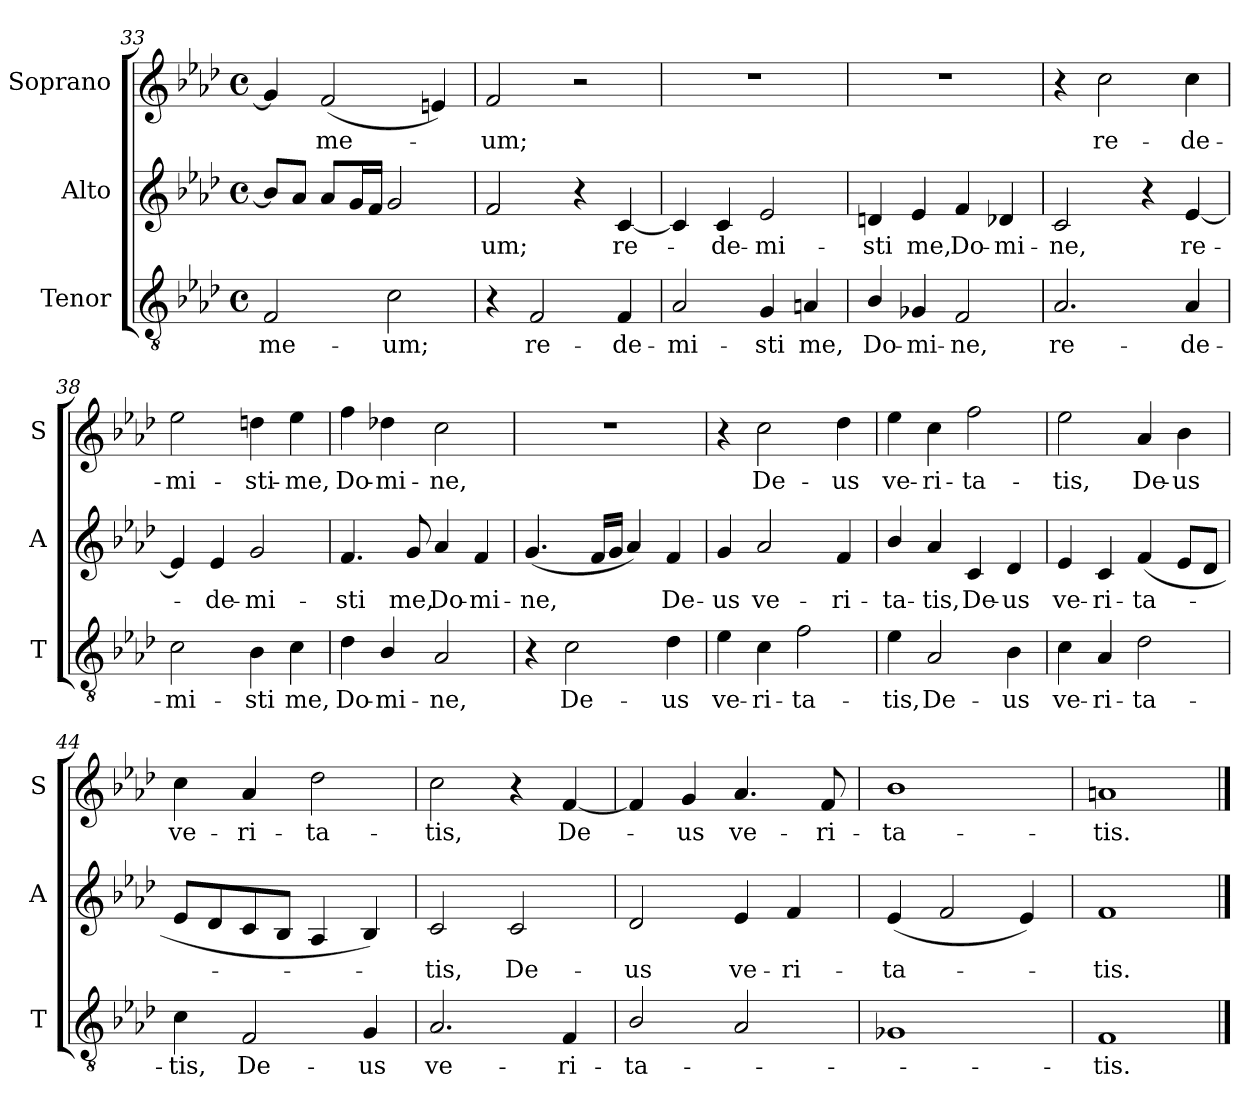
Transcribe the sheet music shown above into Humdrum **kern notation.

**kern	**text	**kern	**text	**kern	**text
*part3	*part3	*part2	*part2	*part1	*part1
*staff3	*staff3	*staff2	*staff2	*staff1	*staff1
*I"Tenor	*	*I"Alto	*	*I"Soprano	*
*I'T	*	*I'A	*	*I'S	*
*clefGv2	*	*clefG2	*	*clefG2	*
*k[b-e-a-d-]	*	*k[b-e-a-d-]	*	*k[b-e-a-d-]	*
*A-:	*	*A-:	*	*A-:	*
*M4/4	*	*M4/4	*	*M4/4	*
*met(c)	*	*met(c)	*	*met(c)	*
=33	=33	=33	=33	=33	=33
!	!LO:LY:b	!	!	!	!
2F/	me-	8b-/L]	.	4g/]	.
.	.	8a-/J	.	.	.
!	!	!	!	!	!LO:LY:b
.	.	8a-/L	.	(<2f/	me-
.	.	16g/L	.	.	.
.	.	16f/JJ	.	.	.
!	!LO:LY:b	!	!	!	!
2c\	-um;	2g/	.	.	.
.	.	.	.	4en/)	.
=34	=34	=34	=34	=34	=34
!	!	!	!LO:LY:b	!	!LO:LY:b
4r	.	2f/	um;	2f/	um;
!	!LO:LY:b	!	!	!	!
2F/	re-	.	.	.	.
.	.	4r	.	2r	.
!	!LO:LY:b	!	!LO:LY:b	!	!
4F/	-de-	[4c/	re-	.	.
=35	=35	=35	=35	=35	=35
!	!LO:LY:b	!	!	!	!
2A-/	-mi-	4c/]	.	1r	.
!	!	!	!LO:LY:b	!	!
.	.	4c/	de-	.	.
!	!LO:LY:b	!	!LO:LY:b	!	!
4G/	-sti	2e-/	-mi-	.	.
!	!LO:LY:b	!	!	!	!
4An/	me,	.	.	.	.
=36	=36	=36	=36	=36	=36
!	!LO:LY:b	!	!LO:LY:b	!	!
4B-/	Do-	4dn/	-sti	1r	.
!	!LO:LY:b	!	!LO:LY:b	!	!
4G-X/	-mi-	4e-/	me,	.	.
!	!LO:LY:b	!	!LO:LY:b	!	!
2F/	-ne,	4f/	Do-	.	.
!	!	!	!LO:LY:b	!	!
.	.	4d-X/	-mi-	.	.
!!LO:LB:g=z
=37	=37	=37	=37	=37	=37
!	!LO:LY:b	!	!LO:LY:b	!	!
2.A-/	re-	2c/	-ne,	4r	.
!	!	!	!	!	!LO:LY:b
.	.	.	.	2cc\	re-
.	.	4r	.	.	.
!	!LO:LY:b	!	!LO:LY:b	!	!LO:LY:b
4A-/	-de-	[4e-/	re-	4cc\	-de-
=38	=38	=38	=38	=38	=38
!	!LO:LY:b	!	!	!	!LO:LY:b
2c\	-mi-	4e-/]	.	2ee-\	-mi-
!	!	!	!LO:LY:b	!	!
.	.	4e-/	de-	.	.
!	!LO:LY:b	!	!LO:LY:b	!	!LO:LY:b
4B-\	-sti	2g/	-mi-	4ddn\	-sti-
!	!LO:LY:b	!	!	!	!LO:LY:b
4c\	me,	.	.	4ee-\	-me,
=39	=39	=39	=39	=39	=39
!	!LO:LY:b	!	!LO:LY:b	!	!LO:LY:b
4d-\	Do-	4.f/	-sti	4ff\	Do-
!	!LO:LY:b	!	!	!	!LO:LY:b
4B-/	-mi-	.	.	4dd-X\	-mi-
!	!	!	!LO:LY:b	!	!
.	.	8g/	me,	.	.
!	!LO:LY:b	!	!LO:LY:b	!	!LO:LY:b
2A-/	-ne,	4a-/	Do-	2cc\	-ne,
!	!	!	!LO:LY:b	!	!
.	.	4f/	-mi-	.	.
=40	=40	=40	=40	=40	=40
!	!	!	!LO:LY:b	!	!
4r	.	(<4.g/	-ne,	1r	.
!	!LO:LY:b	!	!	!	!
2c\	De-	.	.	.	.
.	.	16f/LL	.	.	.
.	.	16g/JJ	.	.	.
.	.	4a-/)	.	.	.
!	!LO:LY:b	!	!LO:LY:b	!	!
4d-\	-us	4f/	De-	.	.
=41	=41	=41	=41	=41	=41
!	!LO:LY:b	!	!LO:LY:b	!	!
4e-\	ve-	4g/	-us	4r	.
!	!LO:LY:b	!	!LO:LY:b	!	!LO:LY:b
4c\	-ri-	2a-/	ve-	2cc\	De-
!	!LO:LY:b	!	!	!	!
2f\	-ta-	.	.	.	.
!	!	!	!LO:LY:b	!	!LO:LY:b
.	.	4f/	-ri-	4dd-\	-us
=42	=42	=42	=42	=42	=42
!	!LO:LY:b	!	!LO:LY:b	!	!LO:LY:b
4e-\	-tis,	4b-/	-ta-	4ee-\	ve-
!	!LO:LY:b	!	!LO:LY:b	!	!LO:LY:b
2A-/	De-	4a-/	-tis,	4cc\	-ri-
!	!	!	!LO:LY:b	!	!LO:LY:b
.	.	4c/	De-	2ff\	-ta-
!	!LO:LY:b	!	!LO:LY:b	!	!
4B-\	-us	4d-/	-us	.	.
!!LO:PB:g=z
=43	=43	=43	=43	=43	=43
!	!LO:LY:b	!	!LO:LY:b	!	!LO:LY:b
4c\	ve-	4e-/	ve-	2ee-\	-tis,
!	!LO:LY:b	!	!LO:LY:b	!	!
4A-/	-ri-	4c/	-ri-	.	.
!	!LO:LY:b	!	!LO:LY:b	!	!LO:LY:b
2d-\	-ta-	(<4f/	-ta-	4a-/	De-
!	!	!	!	!	!LO:LY:b
.	.	8e-/L	.	4b-\	-us
.	.	8d-/J	.	.	.
=44	=44	=44	=44	=44	=44
!	!LO:LY:b	!	!	!	!LO:LY:b
4c\	-tis,	8e-/L	.	4cc\	ve-
.	.	8d-/	.	.	.
!	!LO:LY:b	!	!	!	!LO:LY:b
2F/	De-	8c/	.	4a-/	-ri-
.	.	8B-/J	.	.	.
!	!	!	!	!	!LO:LY:b
.	.	4A-/	.	2dd-\	-ta-
!	!LO:LY:b	!	!	!	!
4G/	-us	4B-/)	.	.	.
=45	=45	=45	=45	=45	=45
!	!LO:LY:b	!	!LO:LY:b	!	!LO:LY:b
2.A-/	ve-	2c/	tis,	2cc\	-tis,
!	!	!	!LO:LY:b	!	!
.	.	2c/	De-	4r	.
*	*	*	*	*MM99	*
!	!LO:LY:b	!	!	!	!LO:LY:b
4F/	-ri-	.	.	[4f/	De-
=46	=46	=46	=46	=46	=46
*	*	*	*	*MM97	*
!	!LO:LY:b	!	!LO:LY:b	!	!
2B-/	-ta-	2d-/	-us	4f/]	.
*	*	*	*	*MM95	*
!	!	!	!	!	!LO:LY:b
.	.	.	.	4g/	us
*	*	*	*	*MM94	*
!	!	!	!LO:LY:b	!	!LO:LY:b
2A-/	.	4e-/	ve-	4.a-/	ve-
!	!	!	!LO:LY:b	!	!
.	.	4f/	-ri-	.	.
*	*	*	*	*MM92	*
!	!	!	!	!	!LO:LY:b
.	.	.	.	8f/	-ri-
=47	=47	=47	=47	=47	=47
*	*	*	*	*MM89	*
!	!	!	!LO:LY:b	!	!LO:LY:b
1G-X	.	(<4e-/	-ta-	1b-	-ta-
.	.	2f/	.	.	.
.	.	4e-/)	.	.	.
=48	=48	=48	=48	=48	=48
*	*	*	*	*MM86	*
!	!LO:LY:b	!	!LO:LY:b	!	!LO:LY:b
1F	tis.	1f	tis.	1an	-tis.
==	==	==	==	==	==
*-	*-	*-	*-	*-	*-
